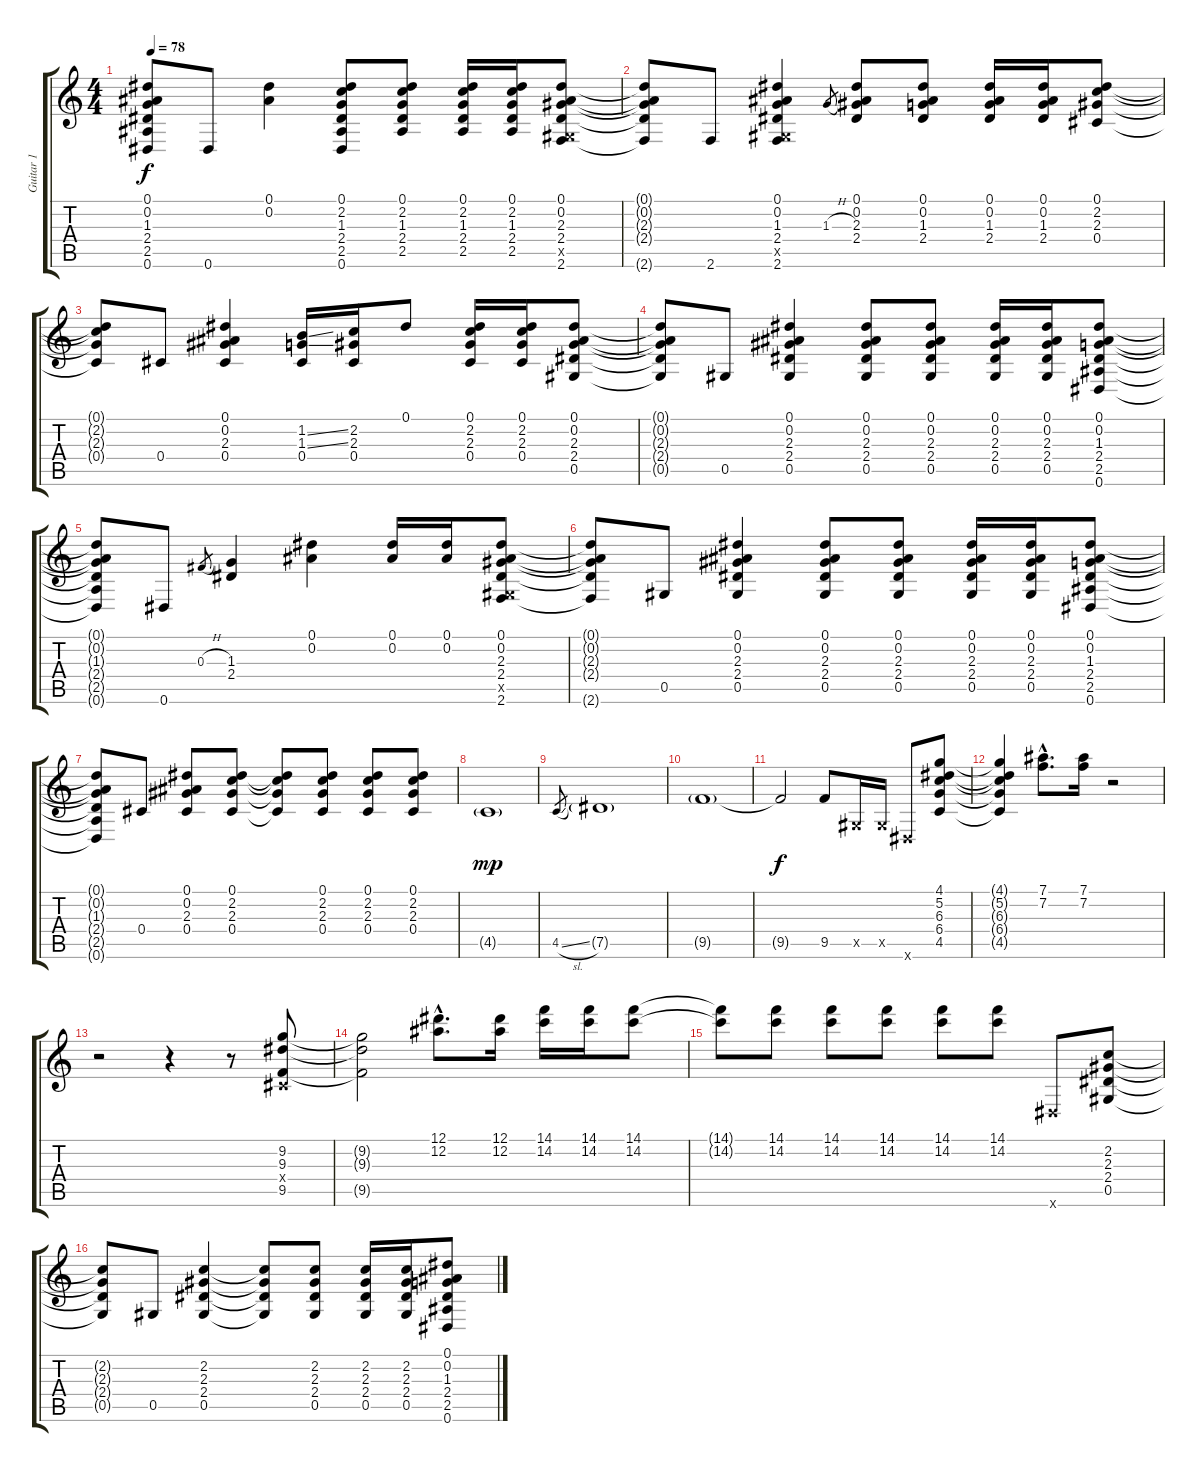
\track ("Guitar 1" "Guitar 1") {instrument distortionguitar}
\staff {score tabs}
\tuning (Eb4 Bb3 Gb3 Db3 Ab2 Eb2) {hide}
\ts (4 4)
\tempo 78
\clef g2
\ks c
(0.1{t} 0.2{t} 1.3{t} 2.4{t} 2.5{t} 0.6{t}).8{dy f} 0.6.8 (0.1 0.2).4 (0.1 2.2 1.3 2.4 2.5 0.6).8 (0.1 2.2 1.3 2.4 2.5).8 (0.1 2.2 1.3 2.4 2.5).16 (0.1 2.2 1.3 2.4 2.5).16 (0.1 0.2 2.3 2.4 0.5{x} 2.6).8 |
(0.1{t} 0.2{t} 2.3{t} 2.4{t} 2.6{t}).8 2.6.8 (0.1 0.2 1.3 2.4 0.5{x} 2.6).4 1.3{h}.8{gr} (0.1 0.2 2.3 2.4).8 (0.1 0.2 1.3 2.4).8 (0.1 0.2 1.3 2.4).16 (0.1 0.2 1.3 2.4).16 (0.1 2.2 2.3 0.4).8 |
(0.1{t} 2.2{t} 2.3{t} 0.4{t}).8 0.4.8 (0.1 0.2 2.3 0.4).4 (1.2{ss} 1.3{ss} 0.4).16 (2.2 2.3 0.4).16 0.1.8 (0.1 2.2 2.3 0.4).16 (0.1 2.2 2.3 0.4).16 (0.1 0.2 2.3 2.4 0.5).8 |
(0.1{t} 0.2{t} 2.3{t} 2.4{t} 0.5{t}).8 0.5.8 (0.1 0.2 2.3 2.4 0.5).4 (0.1 0.2 2.3 2.4 0.5).8 (0.1 0.2 2.3 2.4 0.5).8 (0.1 0.2 2.3 2.4 0.5).16 (0.1 0.2 2.3 2.4 0.5).16 (0.1 0.2 1.3 2.4 2.5 0.6).8 |
(0.1{t} 0.2{t} 1.3{t} 2.4{t} 2.5{t} 0.6{t}).8 0.6.8 0.3{h}.8{gr} (1.3 2.4).4 (0.1 0.2).4 (0.1 0.2).16 (0.1 0.2).16 (0.1 0.2 2.3 2.4 0.5{x} 2.6).8 |
(0.1{t} 0.2{t} 2.3{t} 2.4{t} 2.6{t}).8 0.5.8 (0.1 0.2 2.3 2.4 0.5).4 (0.1 0.2 2.3 2.4 0.5).8 (0.1 0.2 2.3 2.4 0.5).8 (0.1 0.2 2.3 2.4 0.5).16 (0.1 0.2 2.3 2.4 0.5).16 (0.1 0.2 1.3 2.4 2.5 0.6).8 |
(0.1{t} 0.2{t} 1.3{t} 2.4{t} 2.5{t} 0.6{t}).8 0.4.8 (0.1 0.2 2.3 0.4).8 (0.1 2.2 2.3 0.4).8 (0.1{t} 2.2{t} 2.3{t} 0.4{t}).8 (0.1 2.2 2.3 0.4).8 (0.1 2.2 2.3 0.4).8 (0.1 2.2 2.3 0.4).8 |
4.5{g}.1{dy mp} |
4.5{sl}.8{gr} 7.5{g}.1 |
9.5{g}.1 |
9.5{t}.2{dy f} 9.5.8 0.5{x}.16 0.5{x}.16 0.6{x}.8 (4.1 5.2 6.3 6.4 4.5).8 |
(4.1{t} 5.2{t} 6.3{t} 6.4{t} 4.5{t}).4 (7.1{hac} 7.2{hac}).8{d} (7.1 7.2).16 r.2 |
r.2 r.4 r.8 (9.2 9.3 0.4{x} 9.5).8 |
(9.2{t} 9.3{t} 9.5{t}).2 (12.1{hac} 12.2{hac}).8{d} (12.1 12.2).16 (14.1 14.2).16 (14.1 14.2).16 (14.1 14.2).8 |
(14.1{t} 14.2{t}).8 (14.1 14.2).8 (14.1 14.2).8 (14.1 14.2).8 (14.1 14.2).8 (14.1 14.2).8 0.6{x}.8 (2.2 2.3 2.4 0.5).8 |
(2.2{t} 2.3{t} 2.4{t} 0.5{t}).8 0.5.8 (2.2 2.3 2.4 0.5).4 (2.2{t} 2.3{t} 2.4{t} 0.5{t}).8 (2.2 2.3 2.4 0.5).8 (2.2 2.3 2.4 0.5).16 (2.2 2.3 2.4 0.5).16 (0.1 0.2 1.3 2.4 2.5 0.6).8
